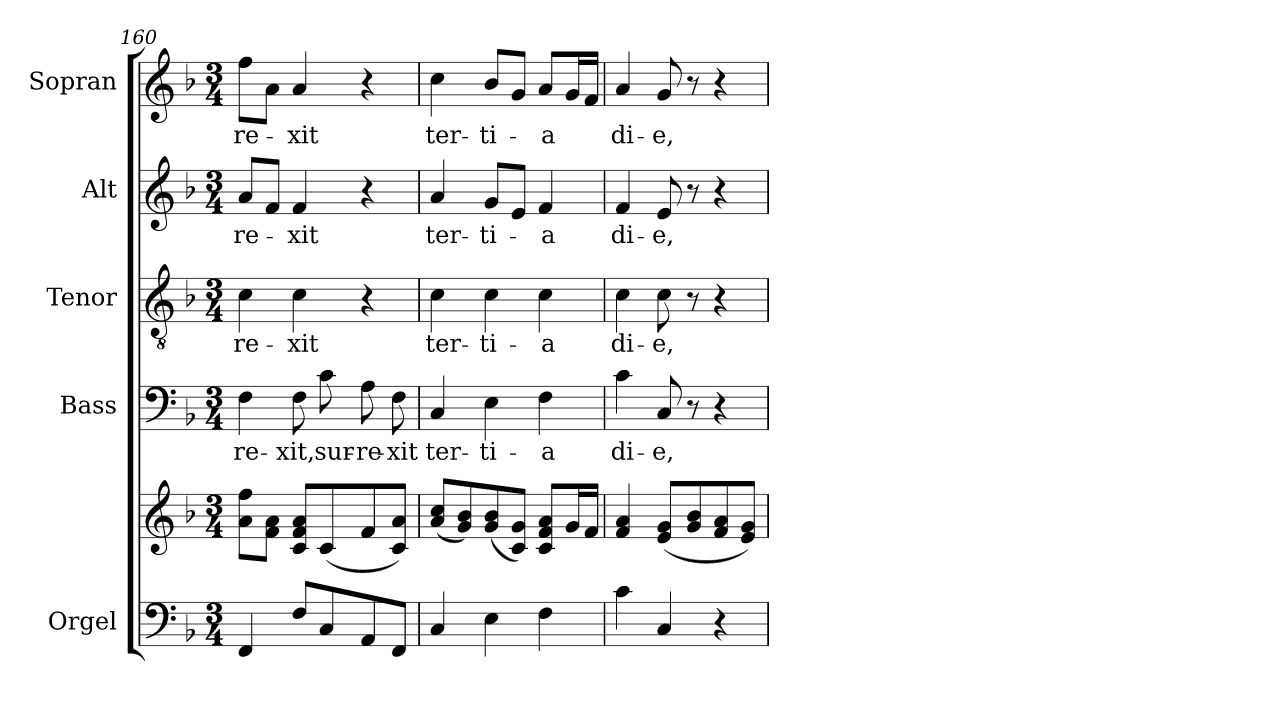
**kern	**kern	**kern	**text	**kern	**text	**kern	**text	**kern	**text
*part5	*part5	*part4	*part4	*part3	*part3	*part2	*part2	*part1	*part1
*staff6	*staff5	*staff4	*staff4	*staff3	*staff3	*staff2	*staff2	*staff1	*staff1
*I"Orgel	*	*I"Bass	*	*I"Tenor	*	*I"Alt	*	*I"Sopran	*
*I'Org.	*	*I'B.	*	*I'T.	*	*I'A.	*	*I'S.	*
*clefF4	*clefG2	*clefF4	*	*clefGv2	*	*clefG2	*	*clefG2	*
*k[b-]	*k[b-]	*k[b-]	*	*k[b-]	*	*k[b-]	*	*k[b-]	*
*F:	*F:	*F:	*	*F:	*	*F:	*	*F:	*
*M3/4	*M3/4	*M3/4	*	*M3/4	*	*M3/4	*	*M3/4	*
=160	=160	=160	=160	=160	=160	=160	=160	=160	=160
!	!	!	!LO:LY:b	!	!LO:LY:b	!	!LO:LY:b	!	!LO:LY:b
4FF/	8a\ 8ff\L	4F\	-re-	4c\	-re-	8a/L	-re-	8ff\L	-re-
.	8f\ 8a\J	.	.	.	.	8f/J	.	8a\J	.
!	!	!	!LO:LY:b	!	!LO:LY:b	!	!LO:LY:b	!	!LO:LY:b
8F/L	8c/ 8f/ 8a/L	8F\	-xit,	4c\	-xit	4f/	-xit	4a/	-xit
!	!	!	!LO:LY:b	!	!	!	!	!	!
8C/	(<8c/	8c\	sur-	.	.	.	.	.	.
!	!	!	!LO:LY:b	!	!	!	!	!	!
8AA/	8f/	8A\	-re-	4r	.	4r	.	4r	.
!	!	!	!LO:LY:b	!	!	!	!	!	!
8FF/J	8c/ 8a/J)	8F\	-xit	.	.	.	.	.	.
=161	=161	=161	=161	=161	=161	=161	=161	=161	=161
!	!	!	!LO:LY:b	!	!LO:LY:b	!	!LO:LY:b	!	!LO:LY:b
4C/	(<8a/ 8cc/L	4C/	ter-	4c\	ter-	4a/	ter-	4cc\	ter-
.	8g/ 8b-/)	.	.	.	.	.	.	.	.
!	!	!	!LO:LY:b	!	!LO:LY:b	!	!LO:LY:b	!	!LO:LY:b
4E\	(<8g/ 8b-/	4E\	-ti-	4c\	-ti-	8g/L	-ti-	8b-/L	-ti-
.	8c/ 8g/J)	.	.	.	.	8e/J	.	8g/J	.
!	!	!	!LO:LY:b	!	!LO:LY:b	!	!LO:LY:b	!	!LO:LY:b
4F\	8c/ 8f/ 8a/L	4F\	-a	4c\	-a	4f/	-a	8a/L	-a
.	16g/L	.	.	.	.	.	.	16g/L	.
.	16f/JJ	.	.	.	.	.	.	16f/JJ	.
=162	=162	=162	=162	=162	=162	=162	=162	=162	=162
!	!	!	!LO:LY:b	!	!LO:LY:b	!	!LO:LY:b	!	!LO:LY:b
4c\	4f/ 4a/	4c\	di-	4c\	di-	4f/	di-	4a/	di-
!	!	!	!LO:LY:b	!	!LO:LY:b	!	!LO:LY:b	!	!LO:LY:b
4C/	(<8e/ 8g/L	8C/	-e,	8c\	-e,	8e/	-e,	8g/	-e,
.	8g/ 8b-/	8r	.	8r	.	8r	.	8r	.
4r	8f/ 8a/	4r	.	4r	.	4r	.	4r	.
.	8e/ 8g/J)	.	.	.	.	.	.	.	.
=	=	=	=	=	=	=	=	=	=
*-	*-	*-	*-	*-	*-	*-	*-	*-	*-
